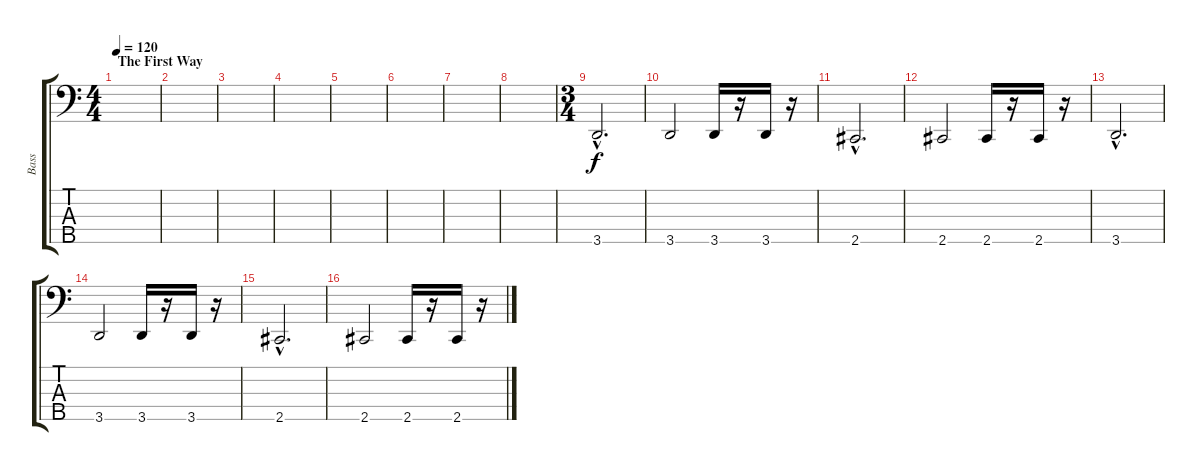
\track ("Bass" "Bass") {instrument electricbassfinger}
\staff {score tabs}
\tuning (G2 D2 A1 E1 B0) {hide}
\ts (4 4)
\section ("" "The First Way")
\tempo 120
\clef f4
\ks c
|
|
|
|
|
|
|
|
\ts (3 4)
3.5{hac}.2{d volume 11 balance 8 instrument electricbassfinger} |
3.5.2 3.5.16 r.16 3.5.16 r.16 |
2.5{hac}.2{d} |
2.5.2 2.5.16 r.16 2.5.16 r.16 |
3.5{hac}.2{d} |
3.5.2 3.5.16 r.16 3.5.16 r.16 |
2.5{hac}.2{d} |
2.5.2 2.5.16 r.16 2.5.16 r.16
